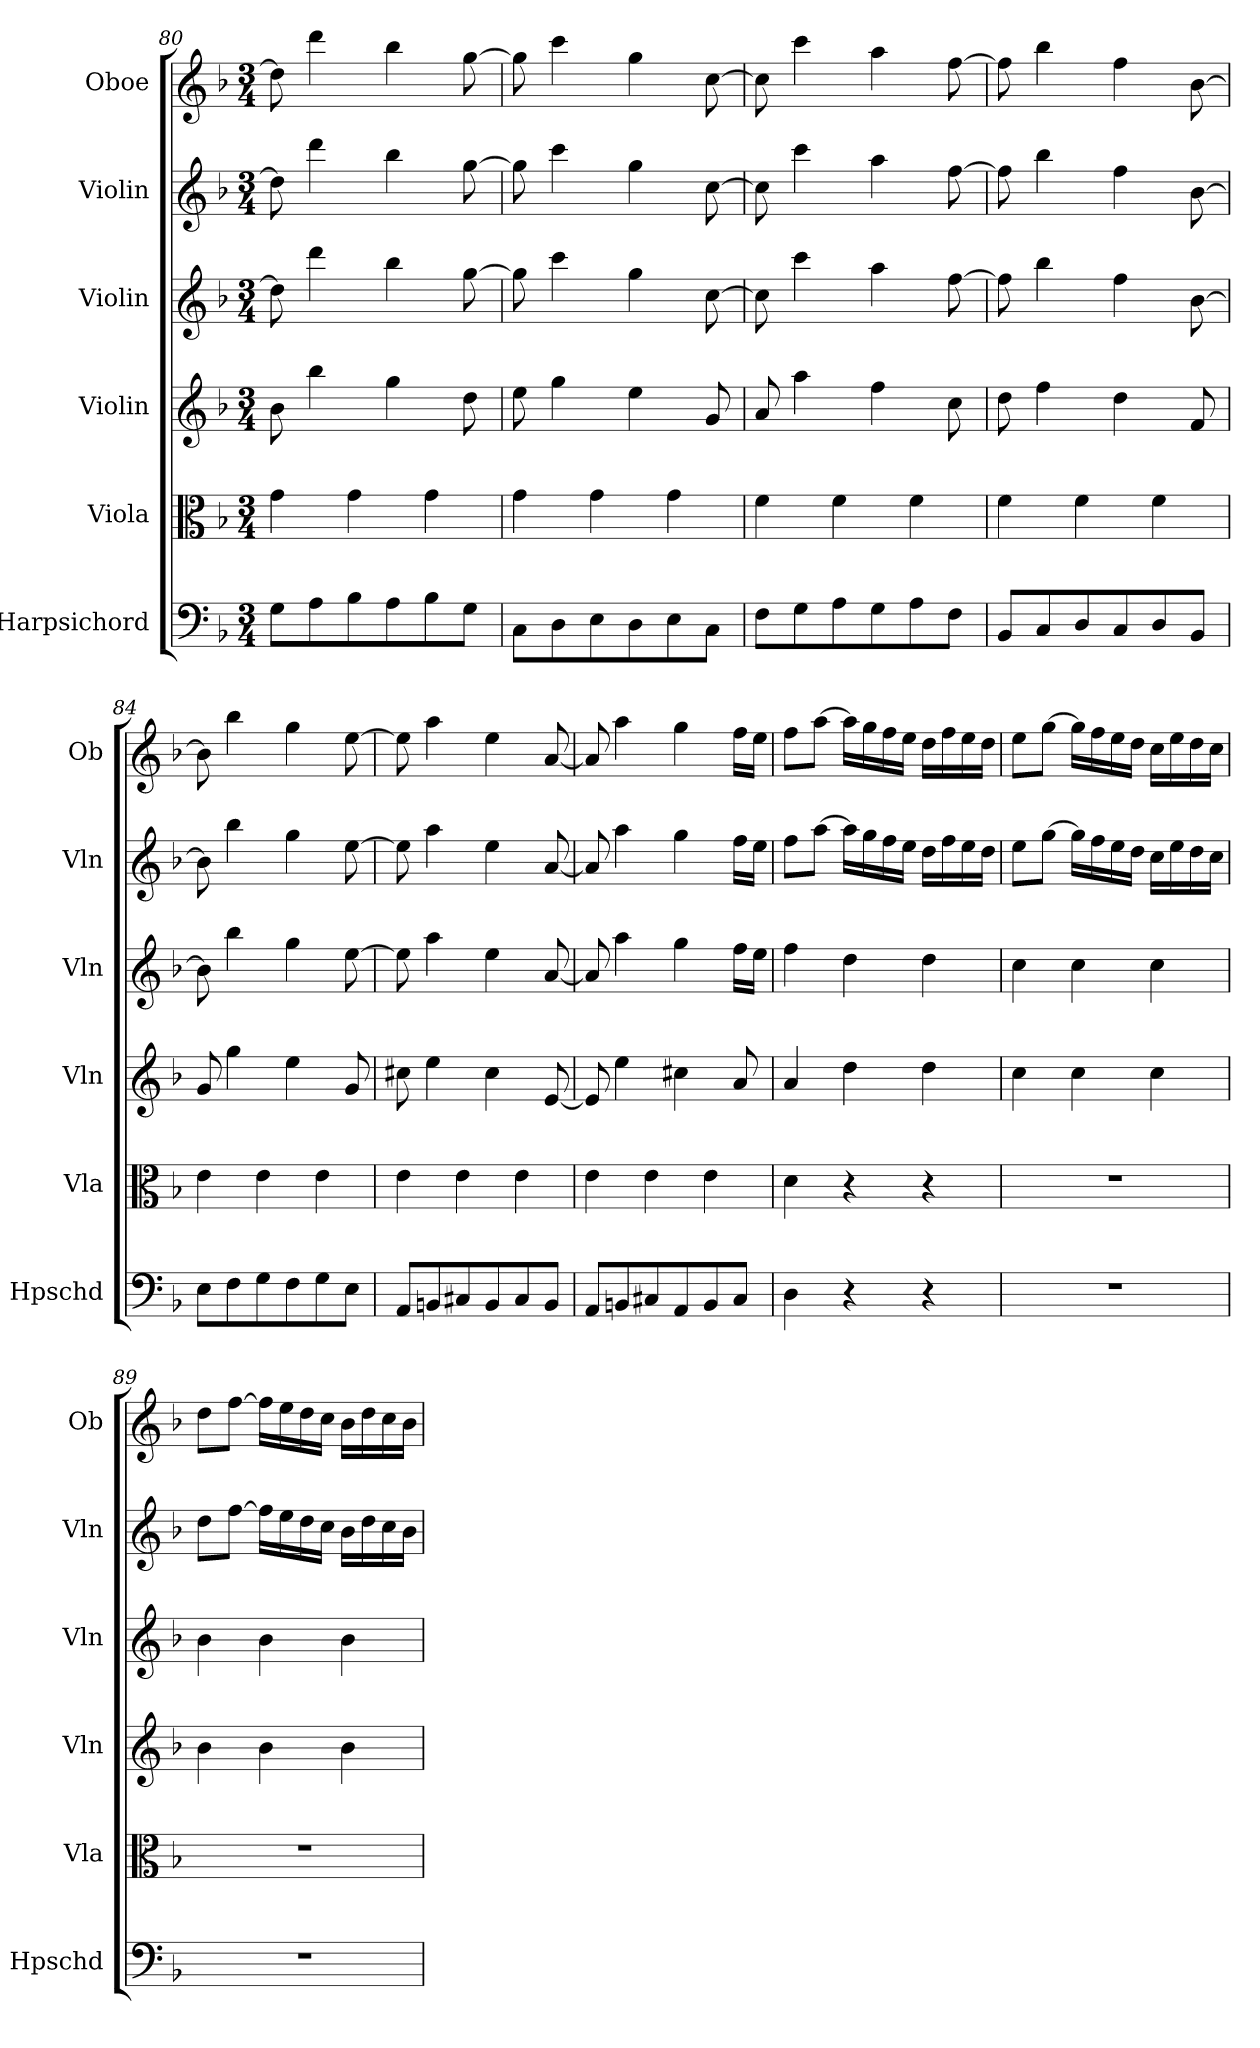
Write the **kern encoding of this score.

**kern	**kern	**kern	**kern	**kern	**kern
*part6	*part5	*part4	*part3	*part2	*part1
*staff6	*staff5	*staff4	*staff3	*staff2	*staff1
*I"Harpsichord	*I"Viola	*I"Violin	*I"Violin	*I"Violin	*I"Oboe
*I'Hpschd	*I'Vla	*I'Vln	*I'Vln	*I'Vln	*I'Ob
*clefF4	*clefC3	*clefG2	*clefG2	*clefG2	*clefG2
*k[b-]	*k[b-]	*k[b-]	*k[b-]	*k[b-]	*k[b-]
*d:	*d:	*d:	*d:	*d:	*d:
*M3/4	*M3/4	*M3/4	*M3/4	*M3/4	*M3/4
=80	=80	=80	=80	=80	=80
8G\L	4g\	8b-\	8dd\]	8dd\]	8dd\]
8A\	.	4bb-\	4ddd\	4ddd\	4ddd\
8B-\	4g\	.	.	.	.
8A\	.	4gg\	4bb-\	4bb-\	4bb-\
8B-\	4g\	.	.	.	.
8G\J	.	8dd\	[8gg\	[8gg\	[8gg\
=81	=81	=81	=81	=81	=81
8C\L	4g\	8ee\	8gg\]	8gg\]	8gg\]
8D\	.	4gg\	4ccc\	4ccc\	4ccc\
8E\	4g\	.	.	.	.
8D\	.	4ee\	4gg\	4gg\	4gg\
8E\	4g\	.	.	.	.
8C\J	.	8g/	[8cc\	[8cc\	[8cc\
=82	=82	=82	=82	=82	=82
8F\L	4f\	8a/	8cc\]	8cc\]	8cc\]
8G\	.	4aa\	4ccc\	4ccc\	4ccc\
8A\	4f\	.	.	.	.
8G\	.	4ff\	4aa\	4aa\	4aa\
8A\	4f\	.	.	.	.
8F\J	.	8cc\	[8ff\	[8ff\	[8ff\
=83	=83	=83	=83	=83	=83
8BB-/L	4f\	8dd\	8ff\]	8ff\]	8ff\]
8C/	.	4ff\	4bb-\	4bb-\	4bb-\
8D/	4f\	.	.	.	.
8C/	.	4dd\	4ff\	4ff\	4ff\
8D/	4f\	.	.	.	.
8BB-/J	.	8f/	[8b-\	[8b-\	[8b-\
=84	=84	=84	=84	=84	=84
8E\L	4e\	8g/	8b-\]	8b-\]	8b-\]
8F\	.	4gg\	4bb-\	4bb-\	4bb-\
8G\	4e\	.	.	.	.
8F\	.	4ee\	4gg\	4gg\	4gg\
8G\	4e\	.	.	.	.
8E\J	.	8g/	[8ee\	[8ee\	[8ee\
=85	=85	=85	=85	=85	=85
8AA/L	4e\	8cc#X\	8ee\]	8ee\]	8ee\]
8BBn/	.	4ee\	4aa\	4aa\	4aa\
8C#X/	4e\	.	.	.	.
8BB/	.	4cc#\	4ee\	4ee\	4ee\
8C#/	4e\	.	.	.	.
8BB/J	.	[8e/	[8a/	[8a/	[8a/
=86	=86	=86	=86	=86	=86
8AA/L	4e\	8e/]	8a/]	8a/]	8a/]
8BBn/	.	4ee\	4aa\	4aa\	4aa\
8C#X/	4e\	.	.	.	.
8AA/	.	4cc#X\	4gg\	4gg\	4gg\
8BB/	4e\	.	.	.	.
8C#/J	.	8a/	16ff\LL	16ff\LL	16ff\LL
.	.	.	16ee\JJ	16ee\JJ	16ee\JJ
=87	=87	=87	=87	=87	=87
4D\	4d\	4a/	4ff\	8ff\L	8ff\L
.	.	.	.	[8aa\J	[8aa\J
4r	4r	4dd\	4dd\	16aa\LL]	16aa\LL]
.	.	.	.	16gg\	16gg\
.	.	.	.	16ff\	16ff\
.	.	.	.	16ee\JJ	16ee\JJ
4r	4r	4dd\	4dd\	16dd\LL	16dd\LL
.	.	.	.	16ff\	16ff\
.	.	.	.	16ee\	16ee\
.	.	.	.	16dd\JJ	16dd\JJ
=88	=88	=88	=88	=88	=88
2.r	2.r	4cc\	4cc\	8ee\L	8ee\L
.	.	.	.	[8gg\J	[8gg\J
.	.	4cc\	4cc\	16gg\LL]	16gg\LL]
.	.	.	.	16ff\	16ff\
.	.	.	.	16ee\	16ee\
.	.	.	.	16dd\JJ	16dd\JJ
.	.	4cc\	4cc\	16cc\LL	16cc\LL
.	.	.	.	16ee\	16ee\
.	.	.	.	16dd\	16dd\
.	.	.	.	16cc\JJ	16cc\JJ
=89	=89	=89	=89	=89	=89
2.r	2.r	4b-\	4b-\	8dd\L	8dd\L
.	.	.	.	[8ff\J	[8ff\J
.	.	4b-\	4b-\	16ff\LL]	16ff\LL]
.	.	.	.	16ee\	16ee\
.	.	.	.	16dd\	16dd\
.	.	.	.	16cc\JJ	16cc\JJ
.	.	4b-\	4b-\	16b-\LL	16b-\LL
.	.	.	.	16dd\	16dd\
.	.	.	.	16cc\	16cc\
.	.	.	.	16b-\JJ	16b-\JJ
=	=	=	=	=	=
*-	*-	*-	*-	*-	*-
